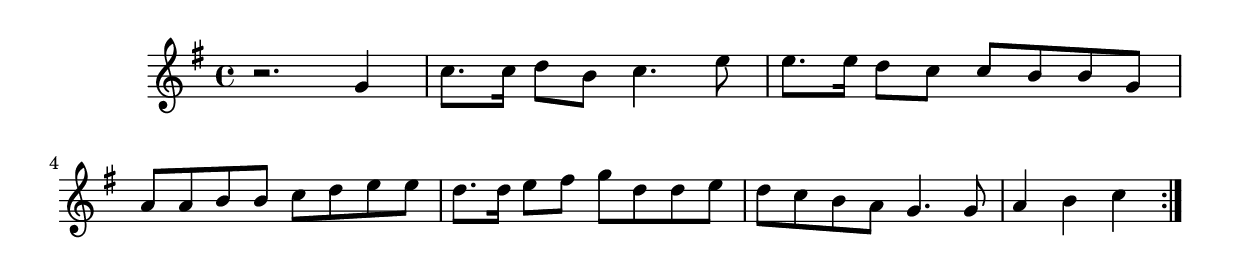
\version "2.18.2"
\relative c'' {
  \time 4/4
  \key g \major

  r2. g4 | c8. c16 d8 b c4. e8 | e8. e16 d8 c c b b g |
  a a b b c d e e | d8. d16 e8 fis g d d e |
  d c b a g4. g8 | a4 b c

  \bar ":|."
}
